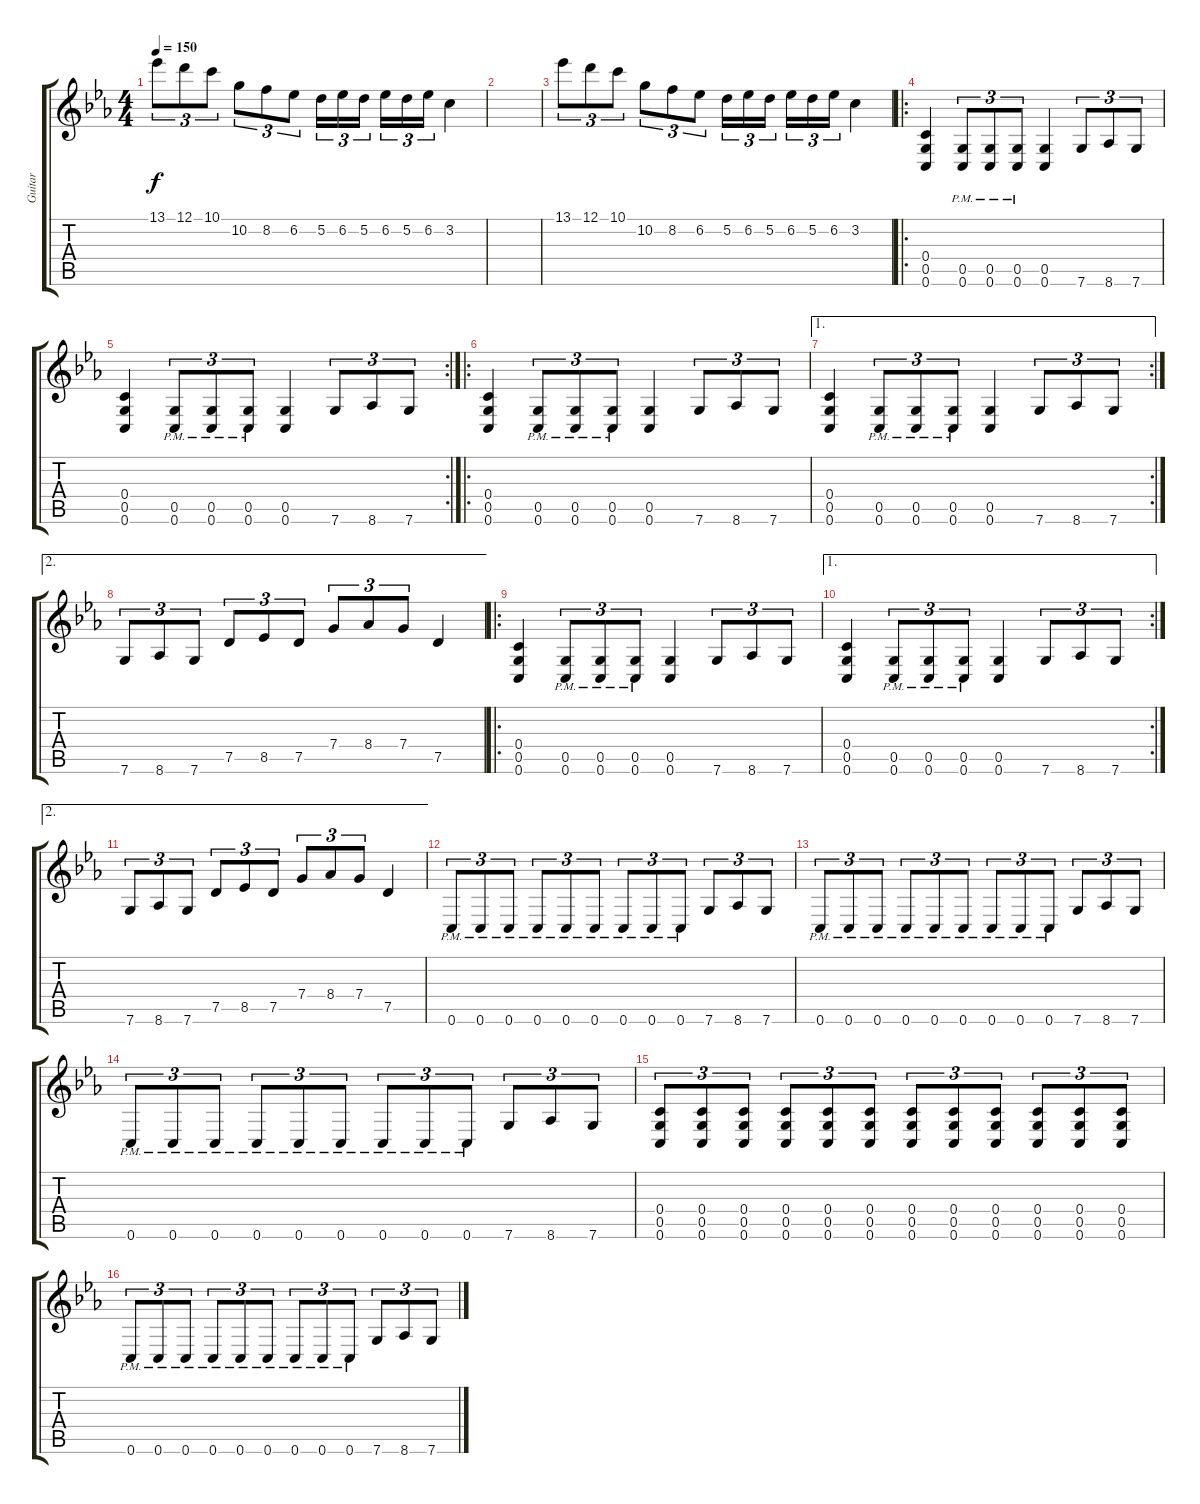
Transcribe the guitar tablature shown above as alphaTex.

\track ("Guitar" "Guitar") {instrument distortionguitar}
\staff {score tabs}
\tuning (D4 A3 F3 C3 G2 C2) {hide}
\ts (4 4)
\tempo 150
\clef g2
\ks cminor
13.1.8{tu (3 2) dy f} 12.1.8{tu (3 2)} 10.1.8{tu (3 2)} 10.2.8{tu (3 2)} 8.2.8{tu (3 2)} 6.2.8{tu (3 2)} 5.2.16{tu (3 2)} 6.2.16{tu (3 2)} 5.2.16{tu (3 2) beam splitsecondary} 6.2.16{tu (3 2)} 5.2.16{tu (3 2)} 6.2.16{tu (3 2)} 3.2.4 |
|
13.1.8{tu (3 2)} 12.1.8{tu (3 2)} 10.1.8{tu (3 2)} 10.2.8{tu (3 2)} 8.2.8{tu (3 2)} 6.2.8{tu (3 2)} 5.2.16{tu (3 2)} 6.2.16{tu (3 2)} 5.2.16{tu (3 2) beam splitsecondary} 6.2.16{tu (3 2)} 5.2.16{tu (3 2)} 6.2.16{tu (3 2)} 3.2.4 |
\ro
(0.4 0.5 0.6).4 (0.5{pm} 0.6{pm}).8{tu (3 2)} (0.5{pm} 0.6{pm}).8{tu (3 2)} (0.5{pm} 0.6{pm}).8{tu (3 2)} (0.5 0.6).4 7.6.8{tu (3 2)} 8.6.8{tu (3 2)} 7.6.8{tu (3 2)} |
\rc 2
(0.4 0.5 0.6).4 (0.5{pm} 0.6{pm}).8{tu (3 2)} (0.5{pm} 0.6{pm}).8{tu (3 2)} (0.5{pm} 0.6{pm}).8{tu (3 2)} (0.5 0.6).4 7.6.8{tu (3 2)} 8.6.8{tu (3 2)} 7.6.8{tu (3 2)} |
\ro
(0.4 0.5 0.6).4 (0.5{pm} 0.6{pm}).8{tu (3 2)} (0.5{pm} 0.6{pm}).8{tu (3 2)} (0.5{pm} 0.6{pm}).8{tu (3 2)} (0.5 0.6).4 7.6.8{tu (3 2)} 8.6.8{tu (3 2)} 7.6.8{tu (3 2)} |
\ae 1
\rc 2
(0.4 0.5 0.6).4 (0.5{pm} 0.6{pm}).8{tu (3 2)} (0.5{pm} 0.6{pm}).8{tu (3 2)} (0.5{pm} 0.6{pm}).8{tu (3 2)} (0.5 0.6).4 7.6.8{tu (3 2)} 8.6.8{tu (3 2)} 7.6.8{tu (3 2)} |
\ae 2
7.6.8{tu (3 2)} 8.6.8{tu (3 2)} 7.6.8{tu (3 2)} 7.5.8{tu (3 2)} 8.5.8{tu (3 2)} 7.5.8{tu (3 2)} 7.4.8{tu (3 2)} 8.4.8{tu (3 2)} 7.4.8{tu (3 2)} 7.5.4 |
\ro
(0.4 0.5 0.6).4 (0.5{pm} 0.6{pm}).8{tu (3 2)} (0.5{pm} 0.6{pm}).8{tu (3 2)} (0.5{pm} 0.6{pm}).8{tu (3 2)} (0.5 0.6).4 7.6.8{tu (3 2)} 8.6.8{tu (3 2)} 7.6.8{tu (3 2)} |
\ae 1
\rc 2
(0.4 0.5 0.6).4 (0.5{pm} 0.6{pm}).8{tu (3 2)} (0.5{pm} 0.6{pm}).8{tu (3 2)} (0.5{pm} 0.6{pm}).8{tu (3 2)} (0.5 0.6).4 7.6.8{tu (3 2)} 8.6.8{tu (3 2)} 7.6.8{tu (3 2)} |
\ae 2
7.6.8{tu (3 2)} 8.6.8{tu (3 2)} 7.6.8{tu (3 2)} 7.5.8{tu (3 2)} 8.5.8{tu (3 2)} 7.5.8{tu (3 2)} 7.4.8{tu (3 2)} 8.4.8{tu (3 2)} 7.4.8{tu (3 2)} 7.5.4 |
0.6{pm}.8{tu (3 2)} 0.6{pm}.8{tu (3 2)} 0.6{pm}.8{tu (3 2)} 0.6{pm}.8{tu (3 2)} 0.6{pm}.8{tu (3 2)} 0.6{pm}.8{tu (3 2)} 0.6{pm}.8{tu (3 2)} 0.6{pm}.8{tu (3 2)} 0.6{pm}.8{tu (3 2)} 7.6.8{tu (3 2)} 8.6.8{tu (3 2)} 7.6.8{tu (3 2)} |
0.6{pm}.8{tu (3 2)} 0.6{pm}.8{tu (3 2)} 0.6{pm}.8{tu (3 2)} 0.6{pm}.8{tu (3 2)} 0.6{pm}.8{tu (3 2)} 0.6{pm}.8{tu (3 2)} 0.6{pm}.8{tu (3 2)} 0.6{pm}.8{tu (3 2)} 0.6{pm}.8{tu (3 2)} 7.6.8{tu (3 2)} 8.6.8{tu (3 2)} 7.6.8{tu (3 2)} |
0.6{pm}.8{tu (3 2)} 0.6{pm}.8{tu (3 2)} 0.6{pm}.8{tu (3 2)} 0.6{pm}.8{tu (3 2)} 0.6{pm}.8{tu (3 2)} 0.6{pm}.8{tu (3 2)} 0.6{pm}.8{tu (3 2)} 0.6{pm}.8{tu (3 2)} 0.6{pm}.8{tu (3 2)} 7.6.8{tu (3 2)} 8.6.8{tu (3 2)} 7.6.8{tu (3 2)} |
(0.4 0.5 0.6).8{tu (3 2)} (0.4 0.5 0.6).8{tu (3 2)} (0.4 0.5 0.6).8{tu (3 2)} (0.4 0.5 0.6).8{tu (3 2)} (0.4 0.5 0.6).8{tu (3 2)} (0.4 0.5 0.6).8{tu (3 2)} (0.4 0.5 0.6).8{tu (3 2)} (0.4 0.5 0.6).8{tu (3 2)} (0.4 0.5 0.6).8{tu (3 2)} (0.4 0.5 0.6).8{tu (3 2)} (0.4 0.5 0.6).8{tu (3 2)} (0.4 0.5 0.6).8{tu (3 2)} |
0.6{pm}.8{tu (3 2)} 0.6{pm}.8{tu (3 2)} 0.6{pm}.8{tu (3 2)} 0.6{pm}.8{tu (3 2)} 0.6{pm}.8{tu (3 2)} 0.6{pm}.8{tu (3 2)} 0.6{pm}.8{tu (3 2)} 0.6{pm}.8{tu (3 2)} 0.6{pm}.8{tu (3 2)} 7.6.8{tu (3 2)} 8.6.8{tu (3 2)} 7.6.8{tu (3 2)}
